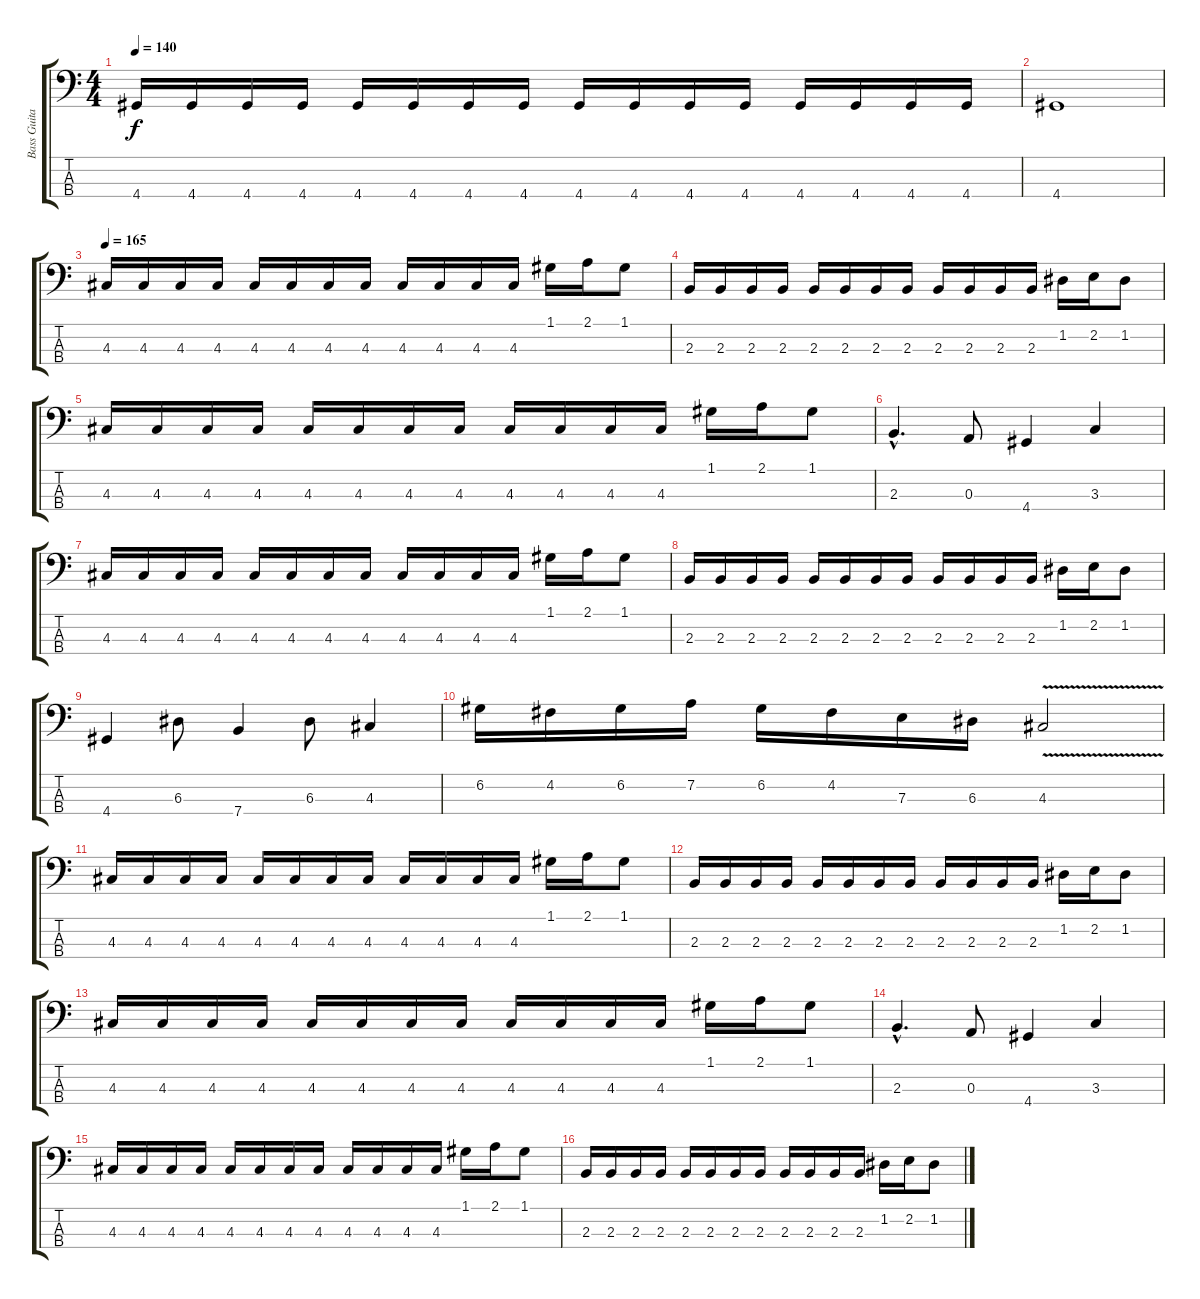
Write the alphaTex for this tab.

\track ("Bass Guitar" "Bass Guita") {instrument electricbasspick}
\staff {score tabs}
\tuning (G2 D2 A1 E1) {hide}
\ts (4 4)
\tempo 140
\clef f4
\ks c
4.4.16{dy f} 4.4.16 4.4.16 4.4.16 4.4.16 4.4.16 4.4.16 4.4.16 4.4.16 4.4.16 4.4.16 4.4.16 4.4.16 4.4.16 4.4.16 4.4.16 |
4.4.1 |
\tempo 165
4.3.16 4.3.16 4.3.16 4.3.16 4.3.16 4.3.16 4.3.16 4.3.16 4.3.16 4.3.16 4.3.16 4.3.16 1.1.16 2.1.16 1.1.8 |
2.3.16 2.3.16 2.3.16 2.3.16 2.3.16 2.3.16 2.3.16 2.3.16 2.3.16 2.3.16 2.3.16 2.3.16 1.2.16 2.2.16 1.2.8 |
4.3.16 4.3.16 4.3.16 4.3.16 4.3.16 4.3.16 4.3.16 4.3.16 4.3.16 4.3.16 4.3.16 4.3.16 1.1.16 2.1.16 1.1.8 |
2.3{hac}.4{d} 0.3.8 4.4.4 3.3.4 |
4.3.16 4.3.16 4.3.16 4.3.16 4.3.16 4.3.16 4.3.16 4.3.16 4.3.16 4.3.16 4.3.16 4.3.16 1.1.16 2.1.16 1.1.8 |
2.3.16 2.3.16 2.3.16 2.3.16 2.3.16 2.3.16 2.3.16 2.3.16 2.3.16 2.3.16 2.3.16 2.3.16 1.2.16 2.2.16 1.2.8 |
4.4.4 6.3.8 7.4.4 6.3.8 4.3.4 |
6.2.16 4.2.16 6.2.16 7.2.16 6.2.16 4.2.16 7.3.16 6.3.16 4.3{v}.2 |
4.3.16 4.3.16 4.3.16 4.3.16 4.3.16 4.3.16 4.3.16 4.3.16 4.3.16 4.3.16 4.3.16 4.3.16 1.1.16 2.1.16 1.1.8 |
2.3.16 2.3.16 2.3.16 2.3.16 2.3.16 2.3.16 2.3.16 2.3.16 2.3.16 2.3.16 2.3.16 2.3.16 1.2.16 2.2.16 1.2.8 |
4.3.16 4.3.16 4.3.16 4.3.16 4.3.16 4.3.16 4.3.16 4.3.16 4.3.16 4.3.16 4.3.16 4.3.16 1.1.16 2.1.16 1.1.8 |
2.3{hac}.4{d} 0.3.8 4.4.4 3.3.4 |
4.3.16 4.3.16 4.3.16 4.3.16 4.3.16 4.3.16 4.3.16 4.3.16 4.3.16 4.3.16 4.3.16 4.3.16 1.1.16 2.1.16 1.1.8 |
2.3.16 2.3.16 2.3.16 2.3.16 2.3.16 2.3.16 2.3.16 2.3.16 2.3.16 2.3.16 2.3.16 2.3.16 1.2.16 2.2.16 1.2.8
